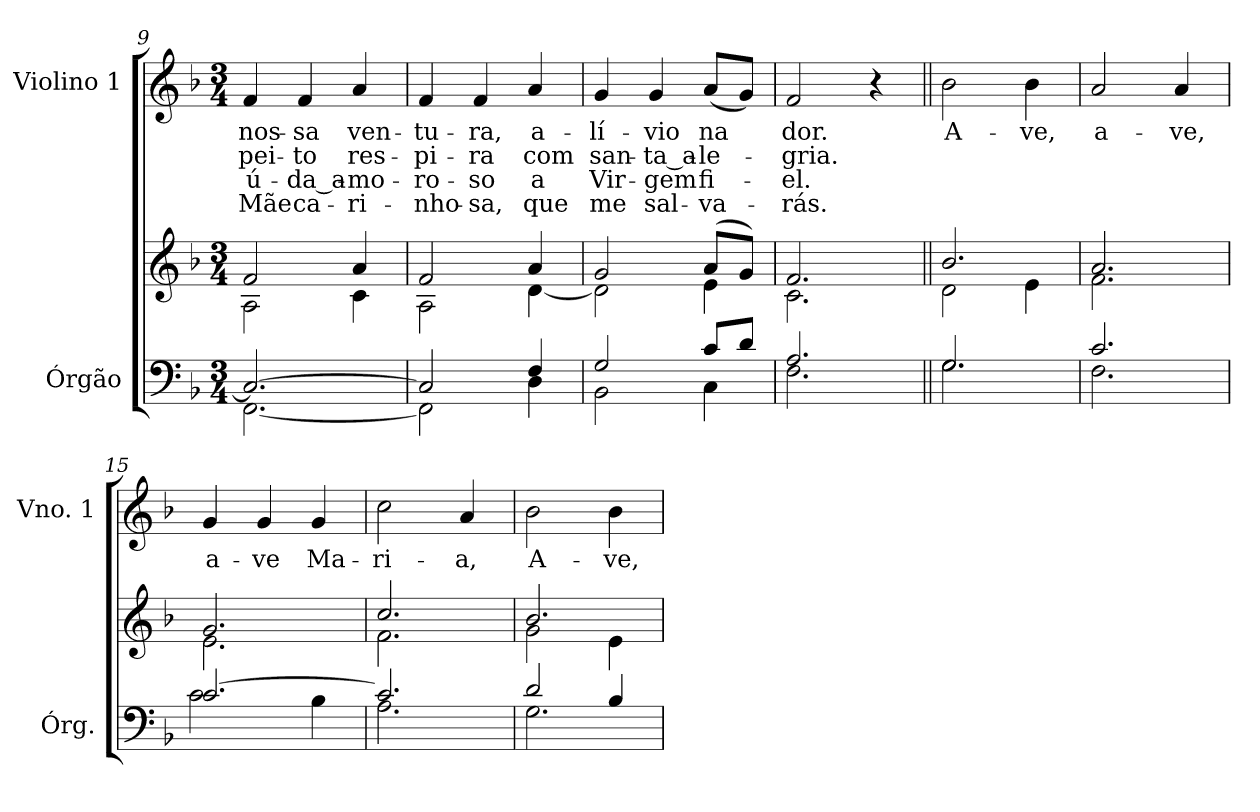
**kern	**kern	**kern	**text	**text	**text	**text
*part2	*part2	*part1	*part1	*part1	*part1	*part1
*staff3	*staff2	*staff1	*staff1	*staff1	*staff1	*staff1
*I"Órgão	*	*I"Violino 1	*	*	*	*
*I'Órg.	*	*I'Vno. 1	*	*	*	*
!!LO:LB:g=z
*clefF4	*clefG2	*clefG2	*	*	*	*
*k[b-]	*k[b-]	*k[b-]	*	*	*	*
*F:	*F:	*F:	*	*	*	*
*M3/4	*M3/4	*M3/4	*	*	*	*
=9	=9	=9	=9	=9	=9	=9
*^	*^	*	*	*	*	*
!	!	!	!	!	!LO:LY:b:color=#000000	!LO:LY:b:color=#000000	!LO:LY:b:color=#000000	!LO:LY:b:color=#000000
2.Ci/_>	[<2.FFi\	2fi/	2Ai\	4fi/	nos-	pei-	-ú-	Mãe
!	!	!	!	!	!LO:LY:b:color=#000000	!LO:LY:b:color=#000000	!LO:LY:b:color=#000000	!LO:LY:b:color=#000000
.	.	.	.	4fi/	-sa	-to	-da_a-	ca-
!	!	!	!	!	!LO:LY:b:color=#000000	!LO:LY:b:color=#000000	!LO:LY:b:color=#000000	!LO:LY:b:color=#000000
.	.	4ai/	4ci\	4ai/	ven-	res-	-mo-	-ri-
=10	=10	=10	=10	=10	=10	=10	=10	=10
!	!	!	!	!	!LO:LY:b:color=#000000	!LO:LY:b:color=#000000	!LO:LY:b:color=#000000	!LO:LY:b:color=#000000
2Ci/]	2FFi\]	2fi/	2Ai\	4fi/	-tu-	-pi-	-ro-	-nho-
!	!	!	!	!	!LO:LY:b:color=#000000	!LO:LY:b:color=#000000	!LO:LY:b:color=#000000	!LO:LY:b:color=#000000
.	.	.	.	4fi/	-ra,	-ra	-so	-sa,
!	!	!	!	!	!LO:LY:b:color=#000000	!LO:LY:b:color=#000000	!LO:LY:b:color=#000000	!LO:LY:b:color=#000000
4Fi/	4Di\	4ai/	[<4di\	4ai/	a-	com	a	que
=11	=11	=11	=11	=11	=11	=11	=11	=11
!	!	!	!	!	!LO:LY:b:color=#000000	!LO:LY:b:color=#000000	!LO:LY:b:color=#000000	!LO:LY:b:color=#000000
2Gi/	2BB-i\	2gi/	2di\]	4gi/	-lí-	san-	Vir-	me
!	!	!	!	!	!LO:LY:b:color=#000000	!LO:LY:b:color=#000000	!LO:LY:b:color=#000000	!LO:LY:b:color=#000000
.	.	.	.	4gi/	-vio	-ta_a-	-gem	sal-
!	!	!	!	!	!LO:LY:b:color=#000000	!LO:LY:b:color=#000000	!LO:LY:b:color=#000000	!LO:LY:b:color=#000000
8ci/L	4Ci\	(8ai/L	4ei\	(8ai/L	na	-le-	fi-	-va-
8di/J	.	8gi/J)	.	8gi/J)	.	.	.	.
=12	=12	=12	=12	=12	=12	=12	=12	=12
!	!	!	!	!	!LO:LY:b:color=#000000	!LO:LY:b:color=#000000	!LO:LY:b:color=#000000	!LO:LY:b:color=#000000
2.Ai/	2.Fi\	2.fi/	2.ci\	2fi/	dor.	-gria.	-el.	-rás.
.	.	.	.	4r	.	.	.	.
=13||	=13||	=13||	=13||	=13||	=13||	=13||	=13||	=13||
!	!	!	!	!	!LO:LY:b:color=#000000	!	!	!
2.Gi/	2.Gi\	2.b-i/	2di\	2b-i\	A-	.	.	.
!	!	!	!	!	!LO:LY:b:color=#000000	!	!	!
.	.	.	4ei\	4b-i\	-ve,	.	.	.
=14	=14	=14	=14	=14	=14	=14	=14	=14
!	!	!	!	!	!LO:LY:b:color=#000000	!	!	!
2.ci/	2.Fi\	2.ai/	2.fi\	2ai/	a-	.	.	.
!	!	!	!	!	!LO:LY:b:color=#000000	!	!	!
.	.	.	.	4ai/	-ve,	.	.	.
!!LO:LB:g=z
=15	=15	=15	=15	=15	=15	=15	=15	=15
!	!	!	!	!	!LO:LY:b:color=#000000	!	!	!
[>2.ci/	2ci\	2.gi/	2.ei\	4gi/	a-	.	.	.
!	!	!	!	!	!LO:LY:b:color=#000000	!	!	!
.	.	.	.	4gi/	-ve	.	.	.
!	!	!	!	!	!LO:LY:b:color=#000000	!	!	!
.	4B-i\	.	.	4gi/	Ma-	.	.	.
=16	=16	=16	=16	=16	=16	=16	=16	=16
!	!	!	!	!	!LO:LY:b:color=#000000	!	!	!
2.ci/]	2.Ai\	2.cci/	2.fi\	2cci\	-ri-	.	.	.
!	!	!	!	!	!LO:LY:b:color=#000000	!	!	!
.	.	.	.	4ai/	-a,	.	.	.
=17	=17	=17	=17	=17	=17	=17	=17	=17
!	!	!	!	!	!LO:LY:b:color=#000000	!	!	!
2di/	2.Gi\	2.b-i/	2gi\	2b-i\	A-	.	.	.
!	!	!	!	!	!LO:LY:b:color=#000000	!	!	!
4B-i/	.	.	4ei\	4b-i\	-ve,	.	.	.
*v	*v	*	*	*	*	*	*	*
*	*v	*v	*	*	*	*	*
=	=	=	=	=	=	=
*-	*-	*-	*-	*-	*-	*-
